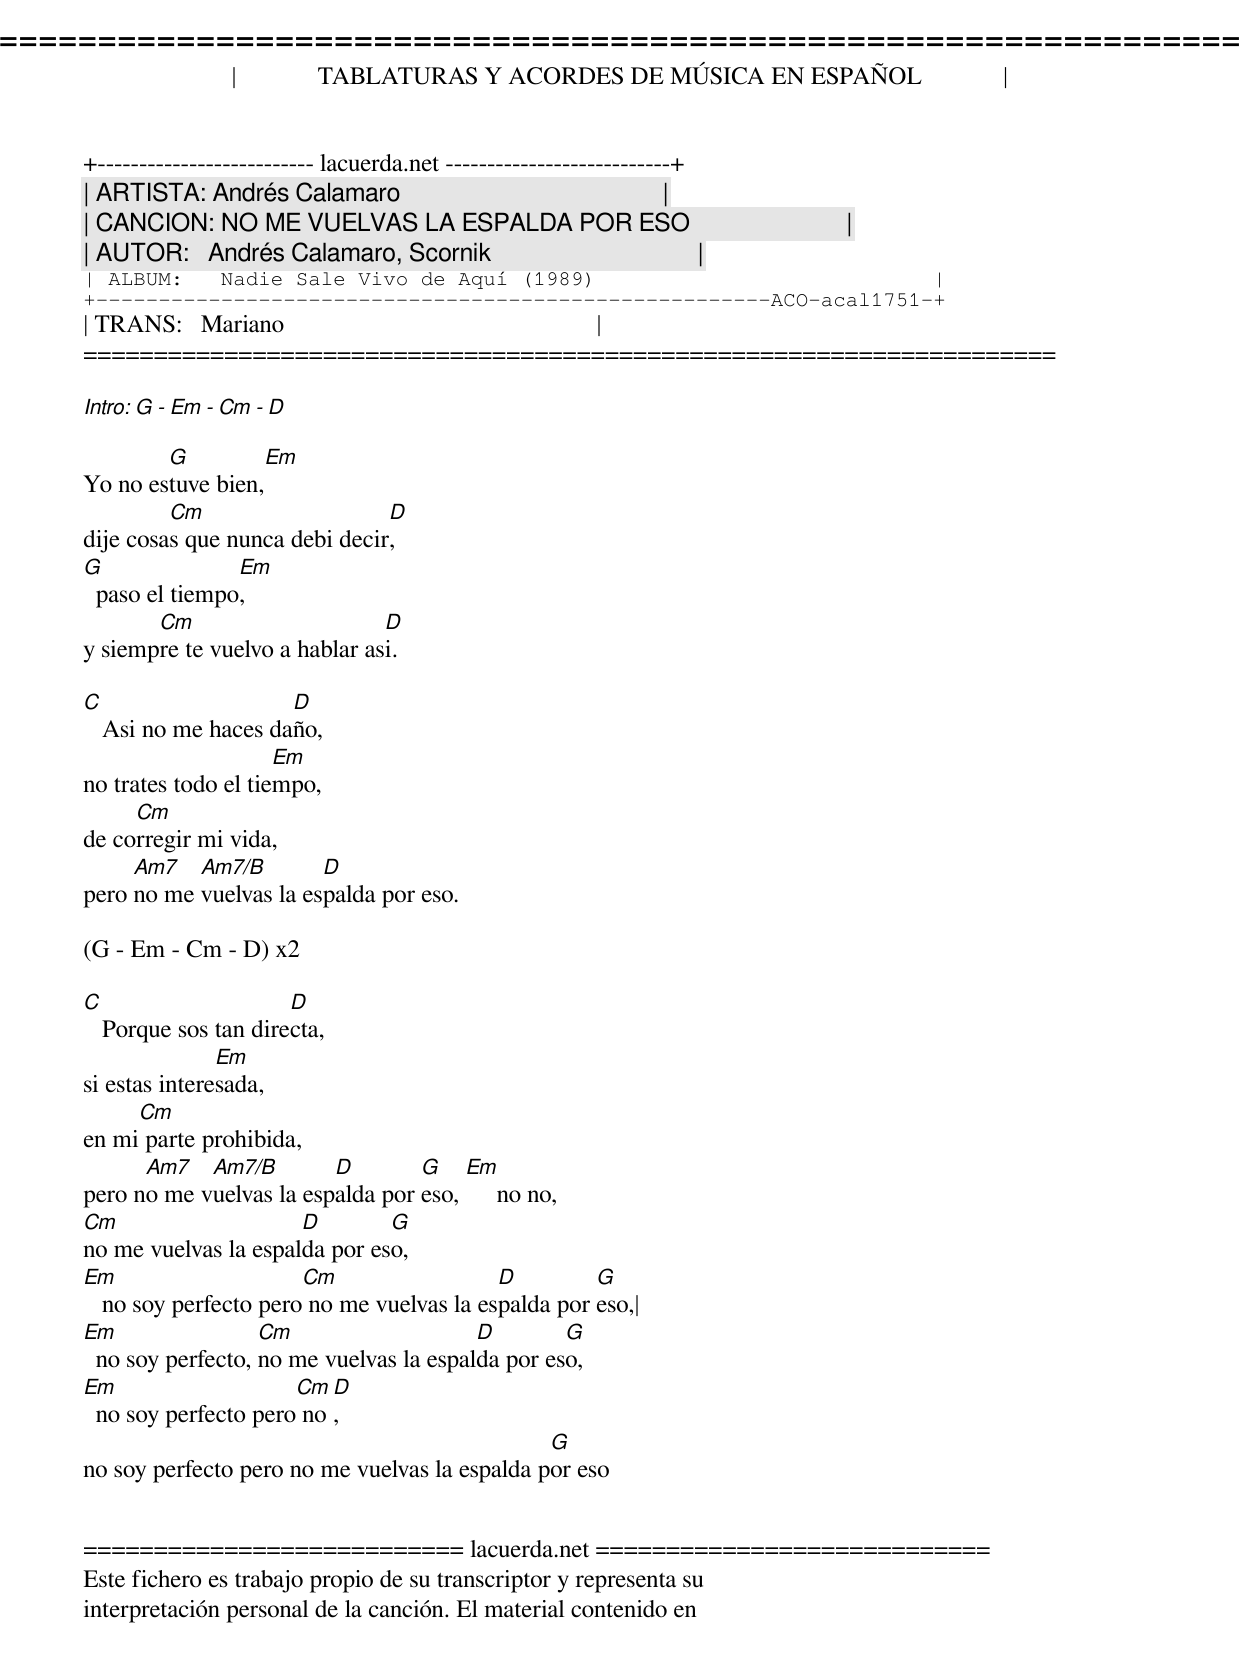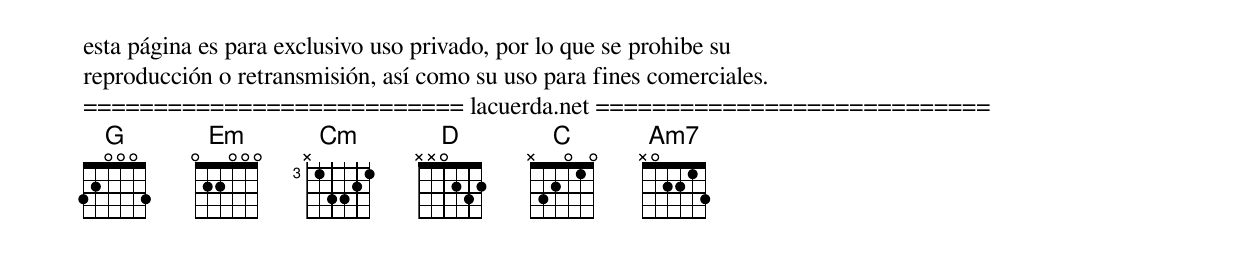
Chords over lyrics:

=====================================================================
|             TABLATURAS Y ACORDES DE MÚSICA EN ESPAÑOL             |
+-------------------------- lacuerda.net ---------------------------+
| ARTISTA: Andrés Calamaro                                          |
| CANCION: NO ME VUELVAS LA ESPALDA POR ESO                         |
| AUTOR:   Andrés Calamaro, Scornik                                 |
| ALBUM:   Nadie Sale Vivo de Aquí (1989)                           |
+------------------------------------------------------ACO-acal1751-+
| TRANS:   Mariano                                                  |
=====================================================================

Intro: G - Em - Cm - D

        G         Em
Yo no estuve bien,
         Cm                    D
dije cosas que nunca debi decir,
G               Em
  paso el tiempo,
       Cm                      D
y siempre te vuelvo a hablar asi.

C                    D
   Asi no me haces daño,
                     Em
no trates todo el tiempo,
     Cm
de corregir mi vida,
     Am7   Am7/B        D
pero no me vuelvas la espalda por eso.

(G - Em - Cm - D) x2

C                     D
   Porque sos tan directa,
               Em
si estas interesada,
     Cm
en mi parte prohibida,
      Am7   Am7/B        D        G    Em
pero no me vuelvas la espalda por eso,      no no,
Cm                    D        G
no me vuelvas la espalda por eso,
Em                     Cm                  D         G
   no soy perfecto pero no me vuelvas la espalda por eso,|
Em                 Cm                    D        G
  no soy perfecto, no me vuelvas la espalda por eso,
Em                    Cm D
  no soy perfecto pero no,
                                               G
no soy perfecto pero no me vuelvas la espalda por eso


=========================== lacuerda.net ============================
Este fichero es trabajo propio de su transcriptor y representa su
interpretación personal de la canción. El material contenido en
esta página es para exclusivo uso privado, por lo que se prohibe su
reproducción o retransmisión, así como su uso para fines comerciales.
=========================== lacuerda.net ============================
